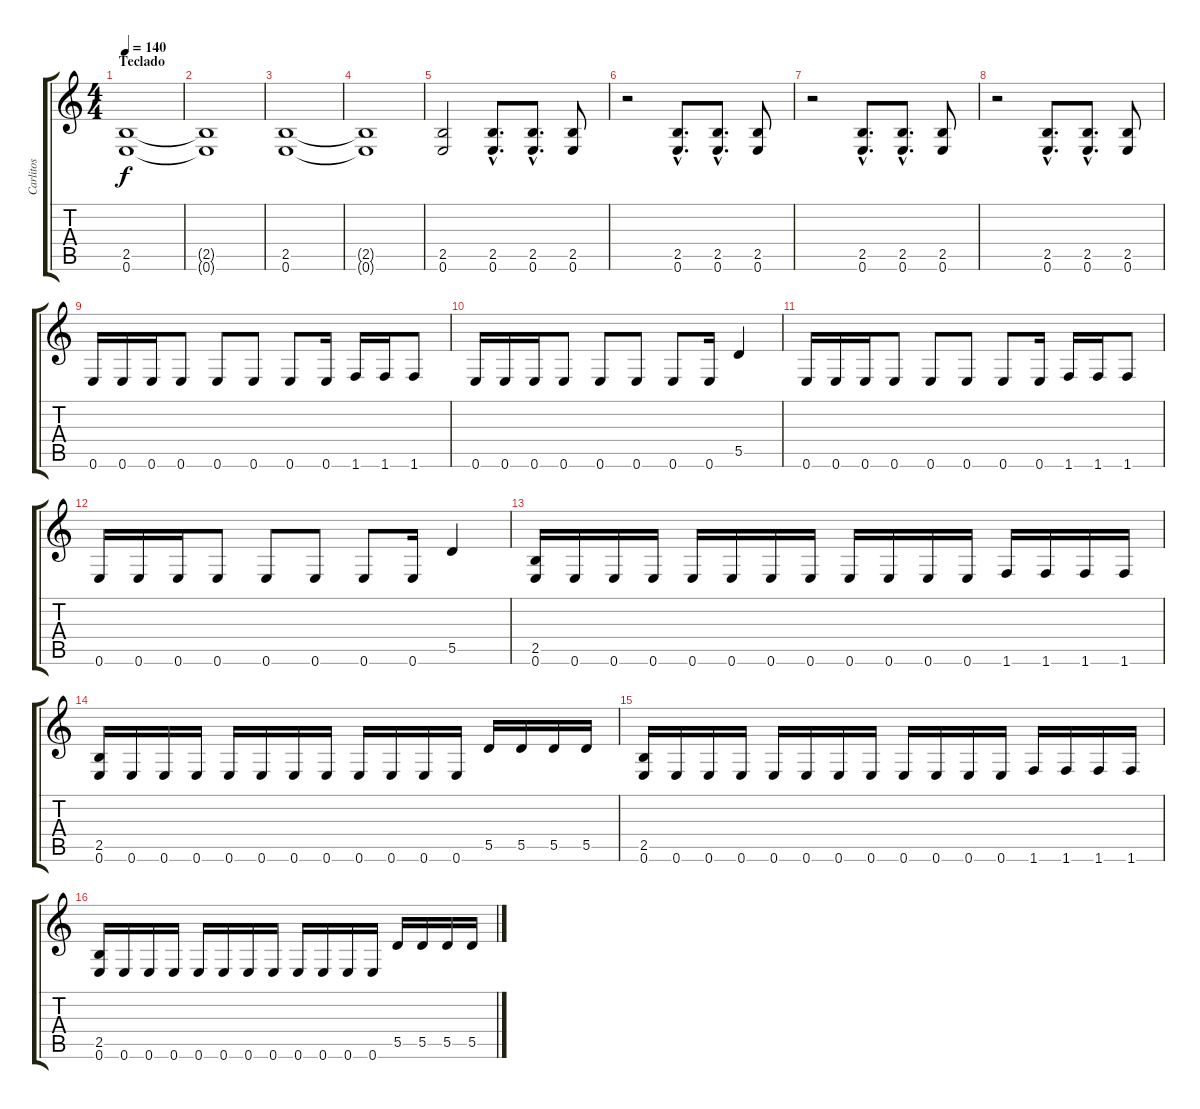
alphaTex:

\track ("Carlitos" "Carlitos") {instrument distortionguitar}
\staff {score tabs}
\tuning (E4 B3 G3 D3 A2 E2) {hide}
\ts (4 4)
\section ("" "Teclado")
\tempo 140
\clef g2
\ks c
(2.5 0.6).1{dy f} |
(2.5{t} 0.6{t}).1 |
(2.5 0.6).1 |
(2.5{t} 0.6{t}).1 |
(2.5 0.6).2 (2.5{hac} 0.6{hac}).8{d} (2.5{hac} 0.6{hac}).8{d} (2.5 0.6).8 |
r.2 (2.5{hac} 0.6{hac}).8{d} (2.5{hac} 0.6{hac}).8{d} (2.5 0.6).8 |
r.2 (2.5{hac} 0.6{hac}).8{d} (2.5{hac} 0.6{hac}).8{d} (2.5 0.6).8 |
r.2 (2.5{hac} 0.6{hac}).8{d} (2.5{hac} 0.6{hac}).8{d} (2.5 0.6).8 |
0.6.16 0.6.16 0.6.16 0.6.8 0.6.8 0.6.8 0.6.8 0.6.16 1.6.16 1.6.16 1.6.8 |
0.6.16 0.6.16 0.6.16 0.6.8 0.6.8 0.6.8 0.6.8 0.6.16 5.5.4 |
0.6.16 0.6.16 0.6.16 0.6.8 0.6.8 0.6.8 0.6.8 0.6.16 1.6.16 1.6.16 1.6.8 |
0.6.16 0.6.16 0.6.16 0.6.8 0.6.8 0.6.8 0.6.8 0.6.16 5.5.4 |
(2.5 0.6).16 0.6.16 0.6.16 0.6.16 0.6.16 0.6.16 0.6.16 0.6.16 0.6.16 0.6.16 0.6.16 0.6.16 1.6.16 1.6.16 1.6.16 1.6.16 |
(2.5 0.6).16 0.6.16 0.6.16 0.6.16 0.6.16 0.6.16 0.6.16 0.6.16 0.6.16 0.6.16 0.6.16 0.6.16 5.5.16 5.5.16 5.5.16 5.5.16 |
(2.5 0.6).16 0.6.16 0.6.16 0.6.16 0.6.16 0.6.16 0.6.16 0.6.16 0.6.16 0.6.16 0.6.16 0.6.16 1.6.16 1.6.16 1.6.16 1.6.16 |
(2.5 0.6).16 0.6.16 0.6.16 0.6.16 0.6.16 0.6.16 0.6.16 0.6.16 0.6.16 0.6.16 0.6.16 0.6.16 5.5.16 5.5.16 5.5.16 5.5.16
